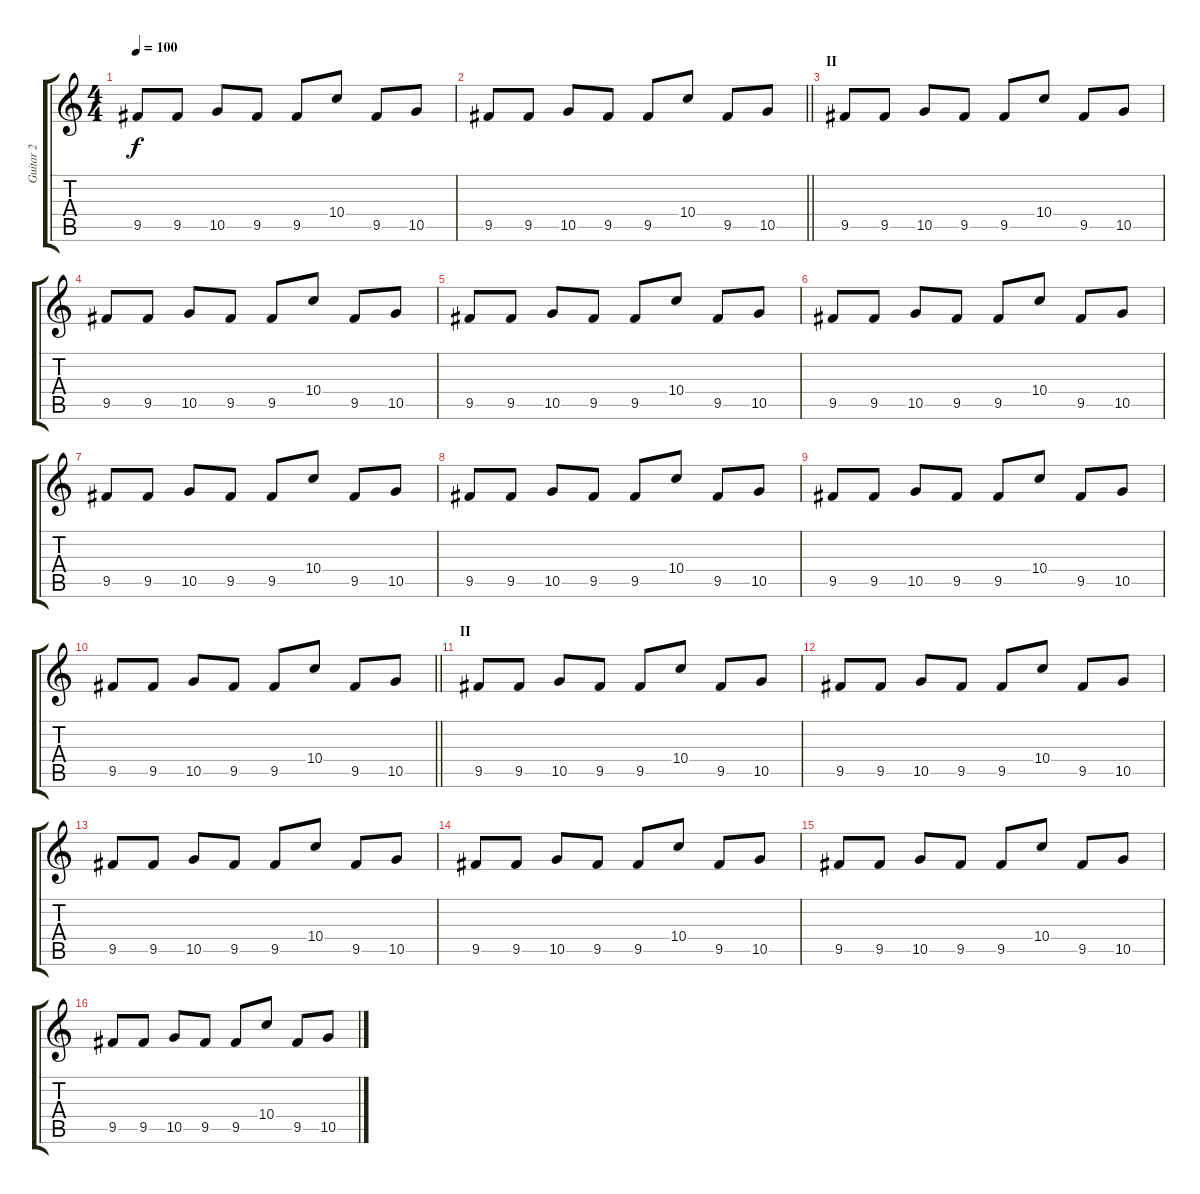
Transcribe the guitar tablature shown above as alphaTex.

\track ("Guitar 2" "Guitar 2") {instrument overdrivenguitar}
\staff {score tabs}
\tuning (E4 B3 G3 D3 A2 E2) {hide}
\ts (4 4)
\tempo 100
\clef g2
\ks c
9.5.8{dy f} 9.5.8 10.5.8 9.5.8 9.5.8 10.4.8 9.5.8 10.5.8 |
\barLineRight lightlight
9.5.8 9.5.8 10.5.8 9.5.8 9.5.8 10.4.8 9.5.8 10.5.8 |
\section ("" "II")
9.5.8 9.5.8 10.5.8 9.5.8 9.5.8 10.4.8 9.5.8 10.5.8 |
9.5.8 9.5.8 10.5.8 9.5.8 9.5.8 10.4.8 9.5.8 10.5.8 |
9.5.8 9.5.8 10.5.8 9.5.8 9.5.8 10.4.8 9.5.8 10.5.8 |
9.5.8 9.5.8 10.5.8 9.5.8 9.5.8 10.4.8 9.5.8 10.5.8 |
9.5.8 9.5.8 10.5.8 9.5.8 9.5.8 10.4.8 9.5.8 10.5.8 |
9.5.8 9.5.8 10.5.8 9.5.8 9.5.8 10.4.8 9.5.8 10.5.8 |
9.5.8 9.5.8 10.5.8 9.5.8 9.5.8 10.4.8 9.5.8 10.5.8 |
\barLineRight lightlight
9.5.8 9.5.8 10.5.8 9.5.8 9.5.8 10.4.8 9.5.8 10.5.8 |
\section ("" "II")
9.5.8 9.5.8 10.5.8 9.5.8 9.5.8 10.4.8 9.5.8 10.5.8 |
9.5.8 9.5.8 10.5.8 9.5.8 9.5.8 10.4.8 9.5.8 10.5.8 |
9.5.8 9.5.8 10.5.8 9.5.8 9.5.8 10.4.8 9.5.8 10.5.8 |
9.5.8 9.5.8 10.5.8 9.5.8 9.5.8 10.4.8 9.5.8 10.5.8 |
9.5.8 9.5.8 10.5.8 9.5.8 9.5.8 10.4.8 9.5.8 10.5.8 |
9.5.8 9.5.8 10.5.8 9.5.8 9.5.8 10.4.8 9.5.8 10.5.8
